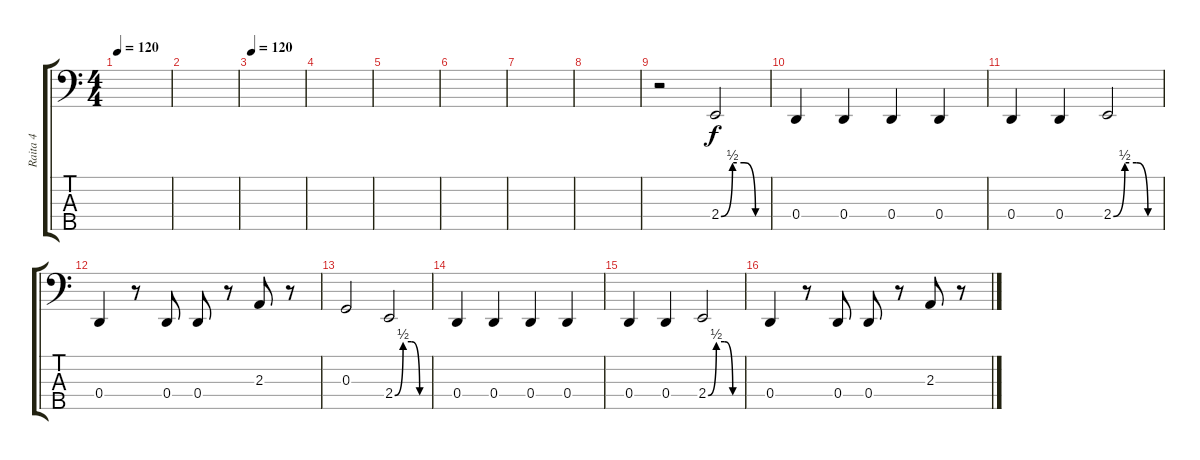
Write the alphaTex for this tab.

\track ("Raita 4" "Raita 4") {instrument electricbasspick}
\staff {score tabs}
\tuning (F2 C2 G1 D1 G0) {hide}
\ts (4 4)
\tempo 120
\clef f4
\ks c
|
|
\tempo 120
|
|
|
|
|
|
r.2 2.4{be (custom 0 0 15 2 30 2 45 0 60 0)}.2 |
0.4.4 0.4.4 0.4.4 0.4.4 |
0.4.4 0.4.4 2.4{be (custom 0 0 15 2 30 2 45 0 60 0)}.2 |
0.4.4 r.8 0.4.8 0.4.8 r.8 2.3.8 r.8 |
0.3.2 2.4{be (custom 0 0 15 2 30 2 45 0 60 0)}.2 |
0.4.4 0.4.4 0.4.4 0.4.4 |
0.4.4 0.4.4 2.4{be (custom 0 0 15 2 30 2 45 0 60 0)}.2 |
0.4.4 r.8 0.4.8 0.4.8 r.8 2.3.8 r.8
